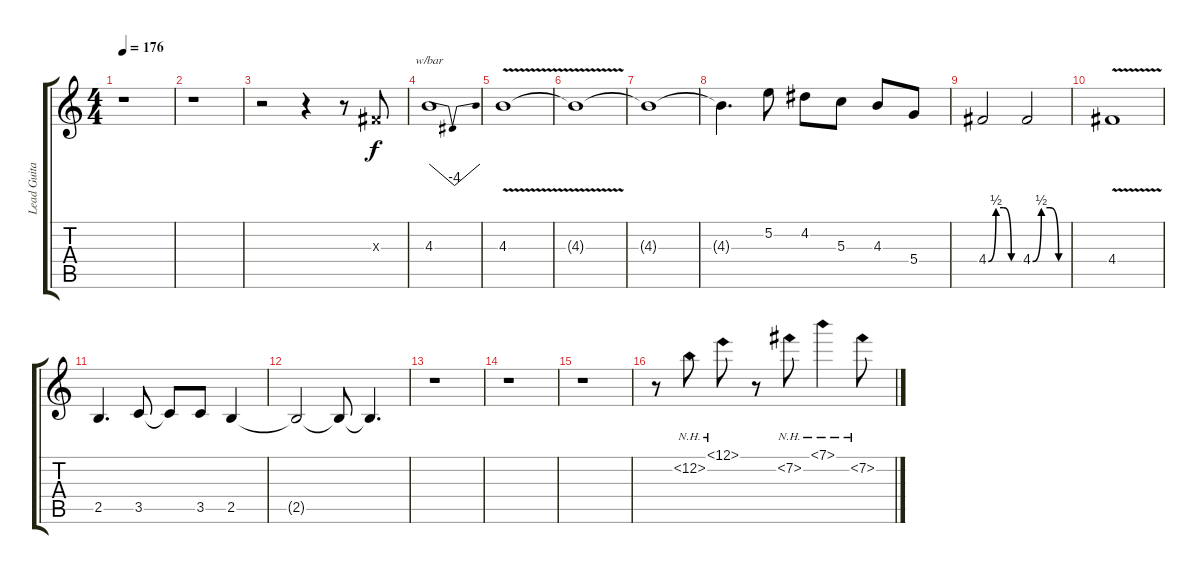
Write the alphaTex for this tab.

\track ("Lead Guitar" "Lead Guita") {instrument distortionguitar}
\staff {score tabs}
\tuning (E4 B3 G3 D3 A2 E2) {hide}
\ts (4 4)
\tempo 176
\clef g2
\ks c
r.1{dy f} |
r.1 |
r.2 r.4 r.8 -1.3{x}.8 |
4.3.1{tbe (dip default 0 0 30 -16 60 0)} |
4.3{v}.1 |
4.3{t}.1 |
4.3{t}.1 |
4.3{t}.4{d} 5.2.8 4.2.8 5.3.8 4.3.8 5.4.8 |
4.4{be (custom 0 0 15 2 30 2 45 0 60 0)}.2 4.4{be (custom 0 0 15 2 30 2 45 0 60 0)}.2 |
4.4{v}.1 |
2.5.4{d} 3.5.8 3.5{t}.8 3.5.8 2.5.4 |
2.5{t}.2 2.5{t}.8 2.5{t}.4{d} |
r.1 |
r.1 |
r.1 |
r.8 12.2{nh}.8 12.1{nh}.8 r.8 7.2{nh}.8 7.1{nh}.4 7.2{nh}.8
